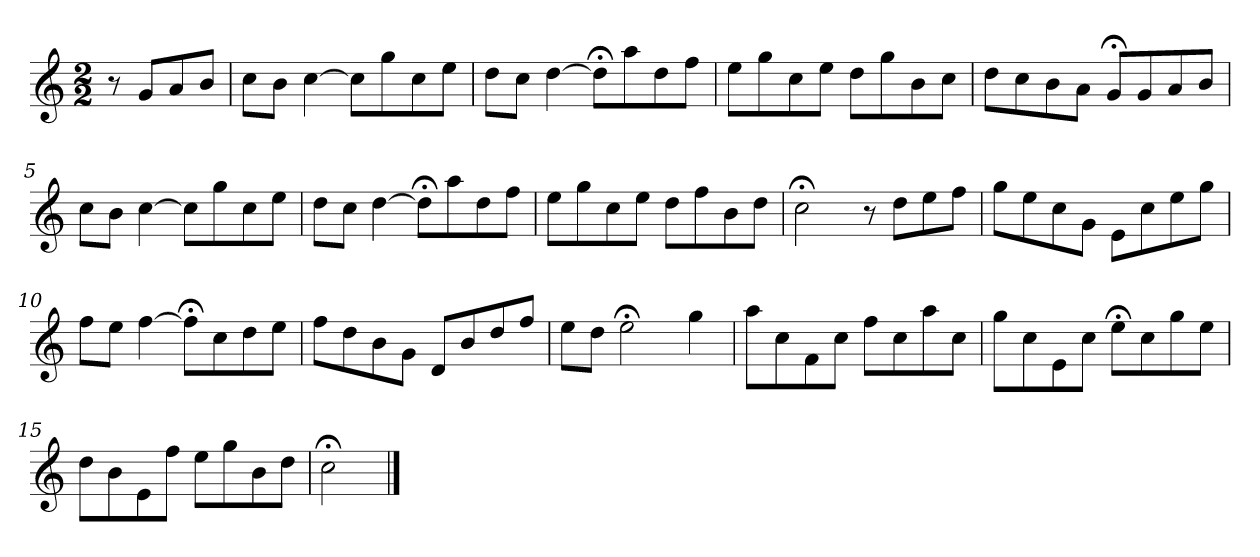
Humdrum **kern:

**kern
*part1
*staff1
*k[]
*C:
*M2/2
*MM120
=
8r
8gL
8a
8bJ
=1
8ccL
8bJ
[4cc
8ccL]
8gg
8cc
8eeJ
=2
8ddL
8ccJ
[4dd
8dd;<L]
8aa
8dd
8ffJ
=3
8eeL
8gg
8cc
8eeJ
8ddL
8gg
8b
8ccJ
=4
8ddL
8cc
8b
8aJ
8g;<L
8g
8a
8bJ
=5
8ccL
8bJ
[4cc
8ccL]
8gg
8cc
8eeJ
=6
8ddL
8ccJ
[4dd
8dd;<L]
8aa
8dd
8ffJ
=7
8eeL
8gg
8cc
8eeJ
8ddL
8ff
8b
8ddJ
=8
2cc;<
8r
8ddL
8ee
8ffJ
=9
8ggL
8ee
8cc
8gJ
8eL
8cc
8ee
8ggJ
=10
8ffL
8eeJ
[4ff
8ff;<L]
8cc
8dd
8eeJ
=11
8ffL
8dd
8b
8gJ
8dL
8b
8dd
8ffJ
=12
8eeL
8ddJ
2ee;<
4gg
=13
8aaL
8cc
8f
8ccJ
8ffL
8cc
8aa
8ccJ
=14
8ggL
8cc
8e
8ccJ
8ee;<L
8cc
8gg
8eeJ
=15
8ddL
8b
8e
8ffJ
8eeL
8gg
8b
8ddJ
=16
2cc;<
==
*-
